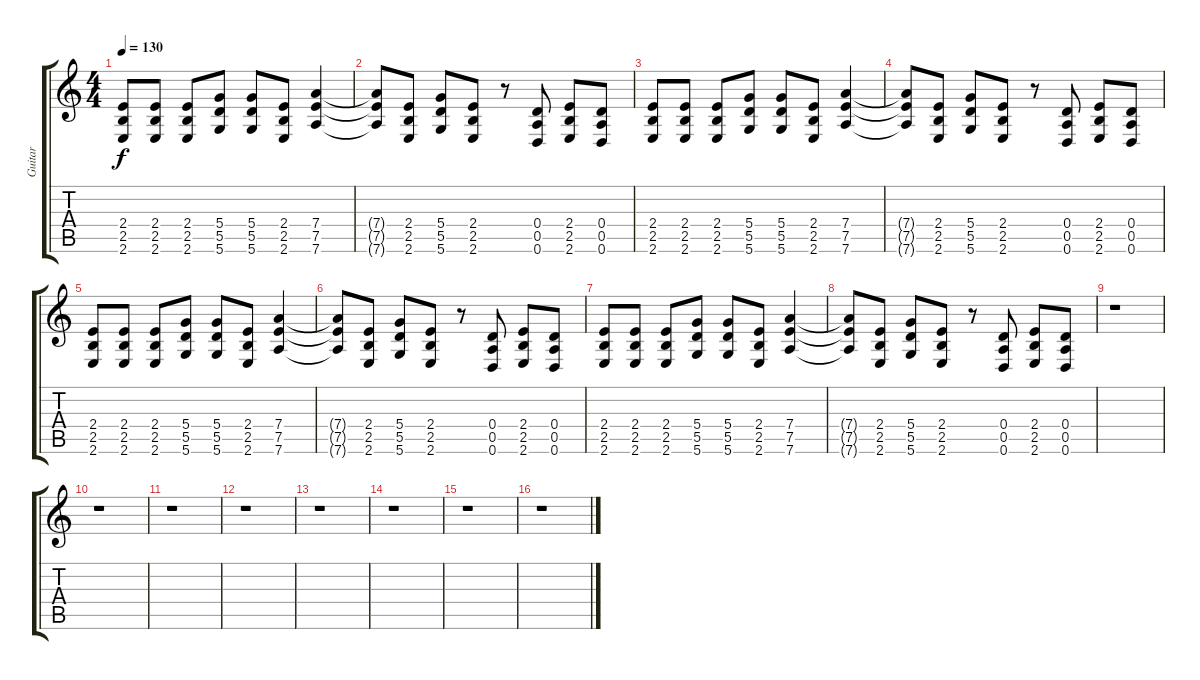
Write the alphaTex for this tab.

\track ("Guitar" "Guitar") {instrument overdrivenguitar}
\staff {score tabs}
\tuning (E4 B3 G3 D3 A2 D2) {hide}
\ts (4 4)
\tempo 130
\clef g2
\ks c
(2.4 2.5 2.6).8{dy f instrument overdrivenguitar} (2.4 2.5 2.6).8 (2.4 2.5 2.6).8 (5.4 5.5 5.6).8 (5.4 5.5 5.6).8 (2.4 2.5 2.6).8 (7.4 7.5 7.6).4 |
(7.4{t} 7.5{t} 7.6{t}).8 (2.4 2.5 2.6).8 (5.4 5.5 5.6).8 (2.4 2.5 2.6).8 r.8 (0.4 0.5 0.6).8 (2.4 2.5 2.6).8 (0.4 0.5 0.6).8 |
(2.4 2.5 2.6).8 (2.4 2.5 2.6).8 (2.4 2.5 2.6).8 (5.4 5.5 5.6).8 (5.4 5.5 5.6).8 (2.4 2.5 2.6).8 (7.4 7.5 7.6).4 |
(7.4{t} 7.5{t} 7.6{t}).8 (2.4 2.5 2.6).8 (5.4 5.5 5.6).8 (2.4 2.5 2.6).8 r.8 (0.4 0.5 0.6).8 (2.4 2.5 2.6).8 (0.4 0.5 0.6).8 |
(2.4 2.5 2.6).8 (2.4 2.5 2.6).8 (2.4 2.5 2.6).8 (5.4 5.5 5.6).8 (5.4 5.5 5.6).8 (2.4 2.5 2.6).8 (7.4 7.5 7.6).4 |
(7.4{t} 7.5{t} 7.6{t}).8 (2.4 2.5 2.6).8 (5.4 5.5 5.6).8 (2.4 2.5 2.6).8 r.8 (0.4 0.5 0.6).8 (2.4 2.5 2.6).8 (0.4 0.5 0.6).8 |
(2.4 2.5 2.6).8 (2.4 2.5 2.6).8 (2.4 2.5 2.6).8 (5.4 5.5 5.6).8 (5.4 5.5 5.6).8 (2.4 2.5 2.6).8 (7.4 7.5 7.6).4 |
(7.4{t} 7.5{t} 7.6{t}).8 (2.4 2.5 2.6).8 (5.4 5.5 5.6).8 (2.4 2.5 2.6).8 r.8 (0.4 0.5 0.6).8 (2.4 2.5 2.6).8 (0.4 0.5 0.6).8 |
r.1 |
r.1 |
r.1 |
r.1 |
r.1 |
r.1 |
r.1 |
r.1
